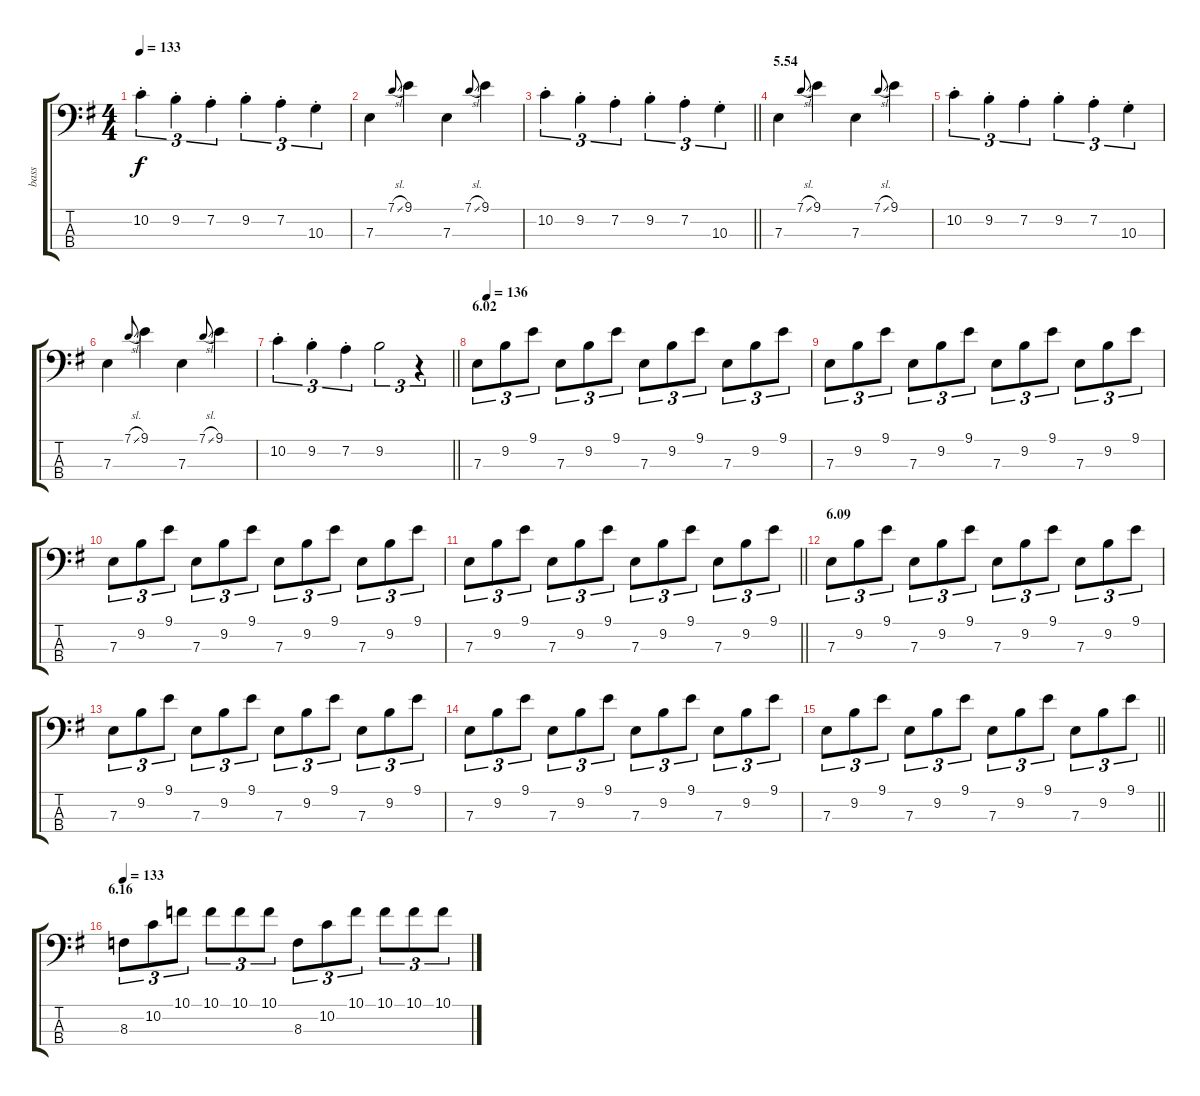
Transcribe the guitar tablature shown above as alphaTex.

\track ("bass" "bass") {instrument electricbassfinger}
\staff {score tabs}
\tuning (G2 D2 A1 E1) {hide}
\ts (4 4)
\tempo 133
\clef f4
\ks g
10.2{st}.4{tu (3 2) dy f} 9.2{st}.4{tu (3 2)} 7.2{st}.4{tu (3 2)} 9.2{st}.4{tu (3 2)} 7.2{st}.4{tu (3 2)} 10.3{st}.4{tu (3 2)} |
7.3.4 7.1{sl}.8{gr onbeat} 9.1.4 7.3.4 7.1{sl}.8{gr onbeat} 9.1.4 |
\barLineRight lightlight
10.2{st}.4{tu (3 2)} 9.2{st}.4{tu (3 2)} 7.2{st}.4{tu (3 2)} 9.2{st}.4{tu (3 2)} 7.2{st}.4{tu (3 2)} 10.3{st}.4{tu (3 2)} |
\section ("" "5.54")
7.3.4 7.1{sl}.8{gr onbeat} 9.1.4 7.3.4 7.1{sl}.8{gr onbeat} 9.1.4 |
10.2{st}.4{tu (3 2)} 9.2{st}.4{tu (3 2)} 7.2{st}.4{tu (3 2)} 9.2{st}.4{tu (3 2)} 7.2{st}.4{tu (3 2)} 10.3{st}.4{tu (3 2)} |
7.3.4 7.1{sl}.8{gr onbeat} 9.1.4 7.3.4 7.1{sl}.8{gr onbeat} 9.1.4 |
\barLineRight lightlight
10.2{st}.4{tu (3 2)} 9.2{st}.4{tu (3 2)} 7.2{st}.4{tu (3 2)} 9.2.2{tu (3 2)} r.4{tu (3 2)} |
\section ("" "6.02")
\tempo (136 0.03125)
7.3.8{tu (3 2)} 9.2.8{tu (3 2)} 9.1.8{tu (3 2)} 7.3.8{tu (3 2)} 9.2.8{tu (3 2)} 9.1.8{tu (3 2)} 7.3.8{tu (3 2)} 9.2.8{tu (3 2)} 9.1.8{tu (3 2)} 7.3.8{tu (3 2)} 9.2.8{tu (3 2)} 9.1.8{tu (3 2)} |
7.3.8{tu (3 2)} 9.2.8{tu (3 2)} 9.1.8{tu (3 2)} 7.3.8{tu (3 2)} 9.2.8{tu (3 2)} 9.1.8{tu (3 2)} 7.3.8{tu (3 2)} 9.2.8{tu (3 2)} 9.1.8{tu (3 2)} 7.3.8{tu (3 2)} 9.2.8{tu (3 2)} 9.1.8{tu (3 2)} |
7.3.8{tu (3 2)} 9.2.8{tu (3 2)} 9.1.8{tu (3 2)} 7.3.8{tu (3 2)} 9.2.8{tu (3 2)} 9.1.8{tu (3 2)} 7.3.8{tu (3 2)} 9.2.8{tu (3 2)} 9.1.8{tu (3 2)} 7.3.8{tu (3 2)} 9.2.8{tu (3 2)} 9.1.8{tu (3 2)} |
\barLineRight lightlight
7.3.8{tu (3 2)} 9.2.8{tu (3 2)} 9.1.8{tu (3 2)} 7.3.8{tu (3 2)} 9.2.8{tu (3 2)} 9.1.8{tu (3 2)} 7.3.8{tu (3 2)} 9.2.8{tu (3 2)} 9.1.8{tu (3 2)} 7.3.8{tu (3 2)} 9.2.8{tu (3 2)} 9.1.8{tu (3 2)} |
\section ("" "6.09")
7.3.8{tu (3 2)} 9.2.8{tu (3 2)} 9.1.8{tu (3 2)} 7.3.8{tu (3 2)} 9.2.8{tu (3 2)} 9.1.8{tu (3 2)} 7.3.8{tu (3 2)} 9.2.8{tu (3 2)} 9.1.8{tu (3 2)} 7.3.8{tu (3 2)} 9.2.8{tu (3 2)} 9.1.8{tu (3 2)} |
7.3.8{tu (3 2)} 9.2.8{tu (3 2)} 9.1.8{tu (3 2)} 7.3.8{tu (3 2)} 9.2.8{tu (3 2)} 9.1.8{tu (3 2)} 7.3.8{tu (3 2)} 9.2.8{tu (3 2)} 9.1.8{tu (3 2)} 7.3.8{tu (3 2)} 9.2.8{tu (3 2)} 9.1.8{tu (3 2)} |
7.3.8{tu (3 2)} 9.2.8{tu (3 2)} 9.1.8{tu (3 2)} 7.3.8{tu (3 2)} 9.2.8{tu (3 2)} 9.1.8{tu (3 2)} 7.3.8{tu (3 2)} 9.2.8{tu (3 2)} 9.1.8{tu (3 2)} 7.3.8{tu (3 2)} 9.2.8{tu (3 2)} 9.1.8{tu (3 2)} |
\barLineRight lightlight
7.3.8{tu (3 2)} 9.2.8{tu (3 2)} 9.1.8{tu (3 2)} 7.3.8{tu (3 2)} 9.2.8{tu (3 2)} 9.1.8{tu (3 2)} 7.3.8{tu (3 2)} 9.2.8{tu (3 2)} 9.1.8{tu (3 2)} 7.3.8{tu (3 2)} 9.2.8{tu (3 2)} 9.1.8{tu (3 2)} |
\section ("" "6.16")
\tempo 133
8.3.8{tu (3 2)} 10.2.8{tu (3 2)} 10.1.8{tu (3 2)} 10.1.8{tu (3 2)} 10.1.8{tu (3 2)} 10.1.8{tu (3 2)} 8.3.8{tu (3 2)} 10.2.8{tu (3 2)} 10.1.8{tu (3 2)} 10.1.8{tu (3 2)} 10.1.8{tu (3 2)} 10.1.8{tu (3 2)}
